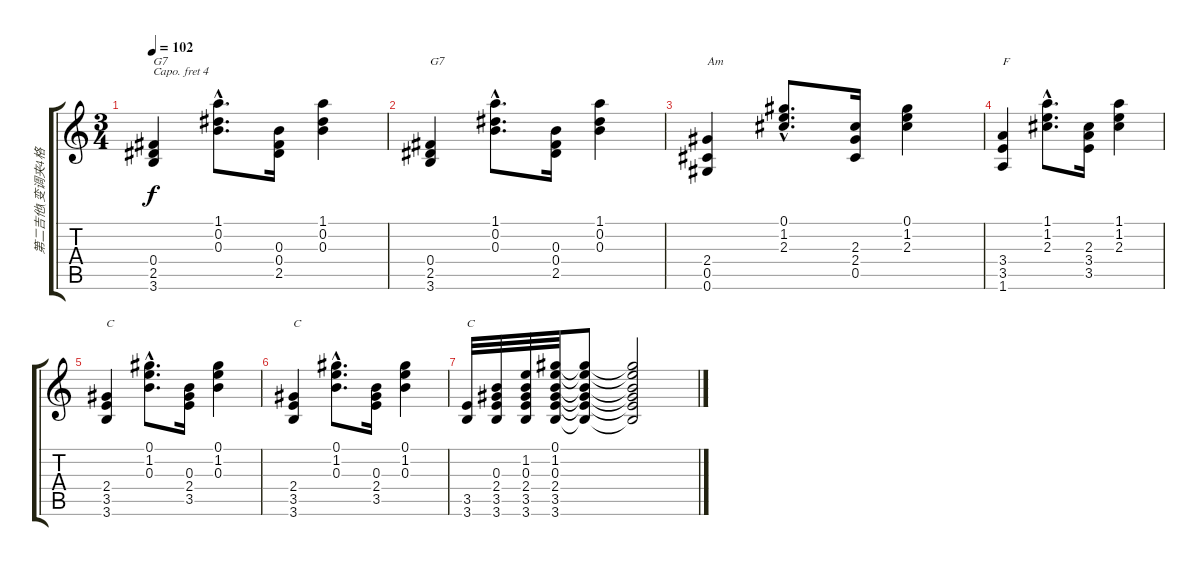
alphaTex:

\track ("第二吉他(变调夹4格)" "第二吉他(变调夹4格") {instrument acousticguitarsteel}
\staff {score tabs}
\capo 4
\tuning (E4 B3 G3 D3 A2 E2) {hide}
\ts (3 4)
\tempo 102
\clef g2
\ks c
(0.4 2.5 3.6).4{txt "G7" dy f} (1.1{hac} 0.2{hac} 0.3{hac}).8{d} (0.3 0.4 2.5).16 (1.1 0.2 0.3).4 |
(0.4 2.5 3.6).4{txt "G7"} (1.1{hac} 0.2{hac} 0.3{hac}).8{d} (0.3 0.4 2.5).16 (1.1 0.2 0.3).4 |
(2.4 0.5 0.6).4{txt "Am"} (0.1{hac} 1.2{hac} 2.3{hac}).8{d} (2.3 2.4 0.5).16 (0.1 1.2 2.3).4 |
(3.4 3.5 1.6).4{txt "F"} (1.1{hac} 1.2{hac} 2.3{hac}).8{d} (2.3 3.4 3.5).16 (1.1 1.2 2.3).4 |
(2.4 3.5 3.6).4{txt "C"} (0.1{hac} 1.2{hac} 0.3{hac}).8{d} (0.3 2.4 3.5).16 (0.1 1.2 0.3).4 |
(2.4 3.5 3.6).4{txt "C"} (0.1{hac} 1.2{hac} 0.3{hac}).8{d} (0.3 2.4 3.5).16 (0.1 1.2 0.3).4 |
(3.5 3.6).32{txt "C"} (0.3 2.4 3.5 3.6).32 (1.2 0.3 2.4 3.5 3.6).32 (0.1 1.2 0.3 2.4 3.5 3.6).32 (0.1{t} 1.2{t} 0.3{t} 2.4{t} 3.5{t} 3.6{t}).8 (0.1{t} 1.2{t} 0.3{t} 2.4{t} 3.5{t} 3.6{t}).2
